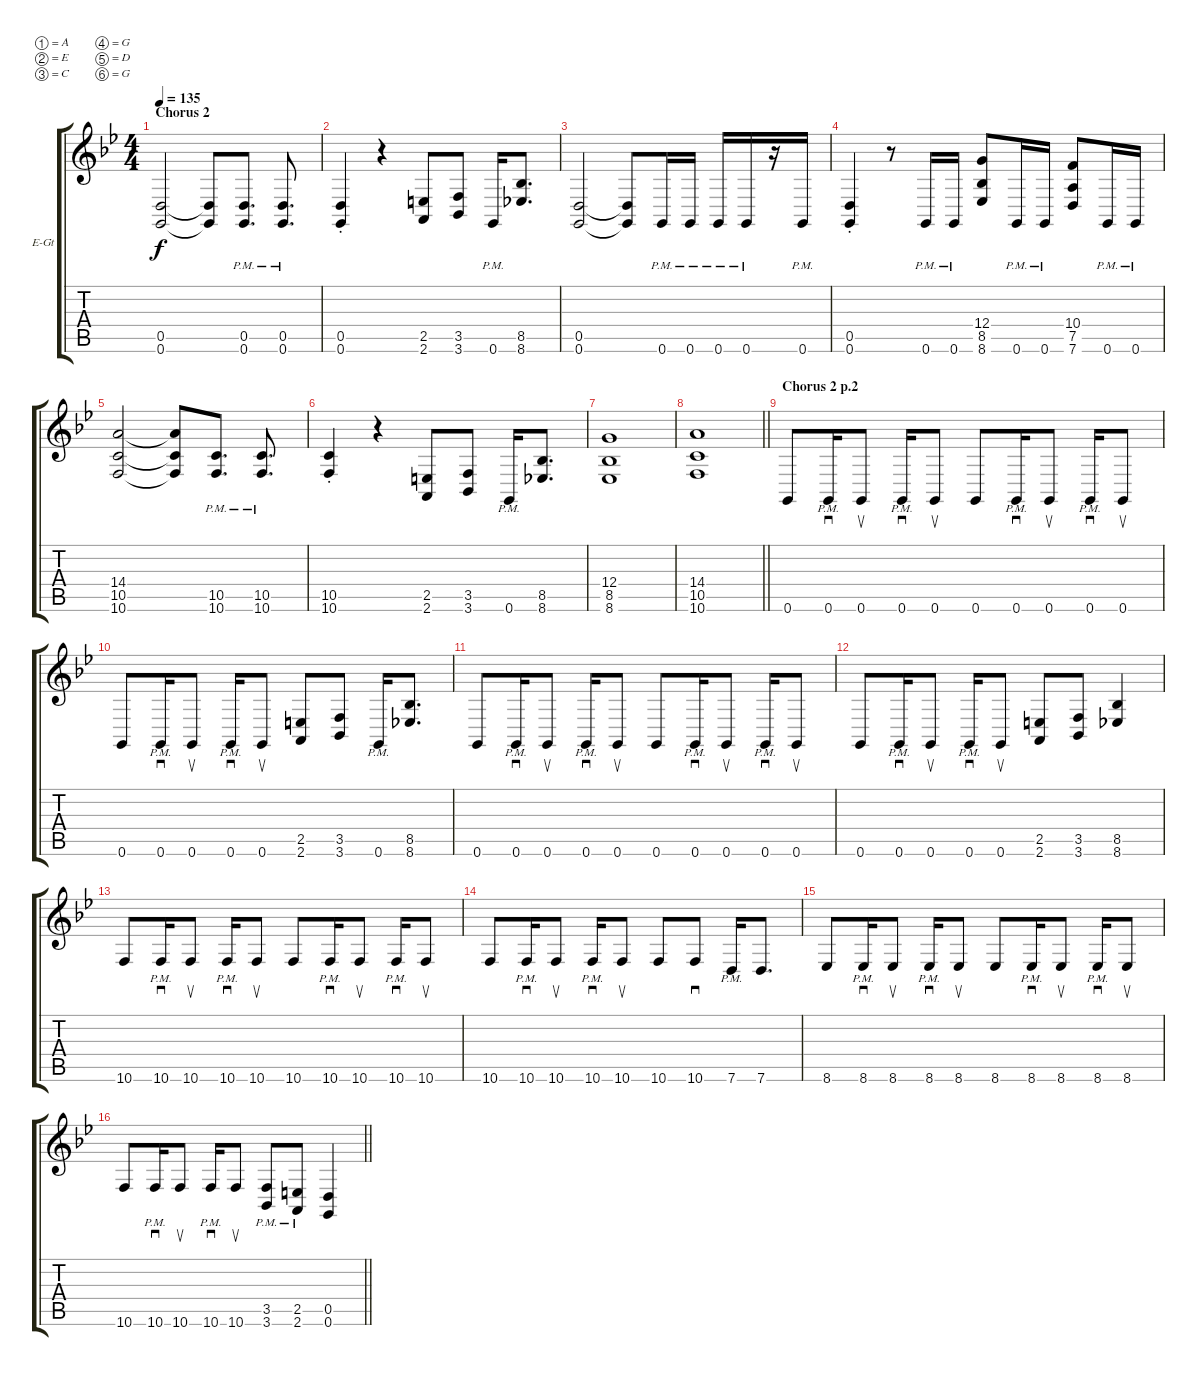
\bracketExtendMode groupsimilarinstruments
\firstSystemTrackNameOrientation horizontal
\otherSystemsTrackNameOrientation horizontal
\track ("[B]" "E-Gt") {instrument distortionguitar}
\staff {score tabs}
\tuning (A3 E3 C3 G2 D2 G1)
\ts (4 4)
\section ("" "Chorus 2")
\tempo 135
\clef g2
\ks gminor
(0.5 0.6).2{dy f} (0.5{t} 0.6{t}).8 (0.5{pm} 0.6{pm}).8{d} (0.5{pm} 0.6{pm}).8{d} |
(0.5{st} 0.6{st}).4 r.4 (2.5 2.6).8 (3.5 3.6).8 0.6{pm}.16 (8.5 8.6).8{d} |
(0.5 0.6).2 (0.5{t} 0.6{t}).8 0.6{pm}.16 0.6{pm}.16 0.6{pm}.16 0.6{pm}.16 r.16 0.6{pm}.16 |
(0.5{st} 0.6{st}).4 r.8 0.6{pm}.16 0.6{pm}.16 (12.4 8.5 8.6).8 0.6{pm}.16 0.6{pm}.16 (10.4 7.5 7.6).8 0.6{pm}.16 0.6{pm}.16 |
(14.4 10.5 10.6).2 (14.4{t} 10.5{t} 10.6{t}).8 (10.5{pm} 10.6{pm}).8{d} (10.5{pm} 10.6{pm}).8{d} |
(10.5{st} 10.6{st}).4 r.4 (2.5 2.6).8 (3.5 3.6).8 0.6{pm}.16 (8.5 8.6).8{d} |
(12.4 8.5 8.6).1 |
\barLineRight lightlight
(14.4 10.5 10.6).1 |
\section ("" "Chorus 2 p.2")
0.6.8 0.6{pm}.16{sd} 0.6.8{su} 0.6{pm}.16{sd} 0.6.8{su} 0.6.8 0.6{pm}.16{sd} 0.6.8{su} 0.6{pm}.16{sd} 0.6.8{su} |
0.6.8 0.6{pm}.16{sd} 0.6.8{su} 0.6{pm}.16{sd} 0.6.8{su} (2.5 2.6).8 (3.5 3.6).8 0.6{pm}.16 (8.5 8.6).8{d} |
0.6.8 0.6{pm}.16{sd} 0.6.8{su} 0.6{pm}.16{sd} 0.6.8{su} 0.6.8 0.6{pm}.16{sd} 0.6.8{su} 0.6{pm}.16{sd} 0.6.8{su} |
0.6.8 0.6{pm}.16{sd} 0.6.8{su} 0.6{pm}.16{sd} 0.6.8{su} (2.5 2.6).8 (3.5 3.6).8 (8.5 8.6).4 |
10.6.8 10.6{pm}.16{sd} 10.6.8{su} 10.6{pm}.16{sd} 10.6.8{su} 10.6.8 10.6{pm}.16{sd} 10.6.8{su} 10.6{pm}.16{sd} 10.6.8{su} |
10.6.8 10.6{pm}.16{sd} 10.6.8{su} 10.6{pm}.16{sd} 10.6.8{su} 10.6.8 10.6.8{sd} 7.6{pm}.16 7.6.8{d} |
8.6.8 8.6{pm}.16{sd} 8.6.8{su} 8.6{pm}.16{sd} 8.6.8{su} 8.6.8 8.6{pm}.16{sd} 8.6.8{su} 8.6{pm}.16{sd} 8.6.8{su} |
\barLineRight lightlight
10.6.8 10.6{pm}.16{sd} 10.6.8{su} 10.6{pm}.16{sd} 10.6.8{su} (3.5{pm} 3.6{pm}).8 (2.5{pm} 2.6{pm}).8 (0.5 0.6).4
